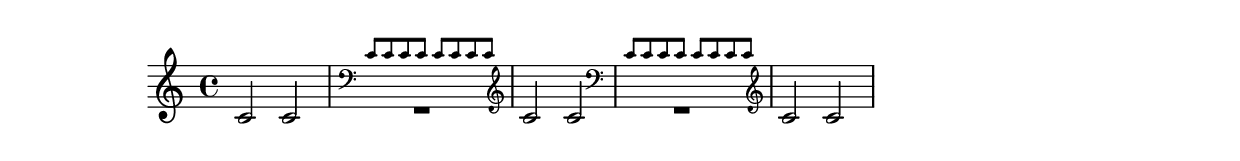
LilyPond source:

\version "2.21.0"

\header {
  texidoc = "Cue clefs can be printed after a bar line."
}

instrument = \relative {
  \repeat unfold 40 { c'8 }
}
\addQuote "instrQuote" \instrument

Solo = \relative {
  c'2 c |

  % Change the break-align-orders of the score so that cue-clef comes after bar-line
  \override Score.BarLine.space-alist.cue-clef = #'(minimum-space . 1.0)
  \override Score.BreakAlignment.break-align-orders  =
    ##(( ;; end-of-line:
         left-edge cue-end-clef ambitus breathing-sign clef staff-bar
         key-cancellation key-signature time-signature cue-clef custos)
       ( ;; unbroken
         left-edge cue-end-clef ambitus breathing-sign clef staff-bar
         key-cancellation key-signature time-signature cue-clef custos)
       ( ;; begin of line
         left-edge ambitus breathing-sign clef key-cancellation
         key-signature staff-bar time-signature cue-clef custos))

  \cueDuringWithClef "instrQuote" #UP "bass" { R1 }
  c2 c2 |

  % Revert back to default
  \revert Score.BarLine.space-alist.cue-clef
  \revert Score.BreakAlignment.break-align-orders
  \cueDuringWithClef "instrQuote" #UP "bass" { R1 }
  c2 c2 |
}

\score {
  <<
    \new Staff \Solo
  >>
}
